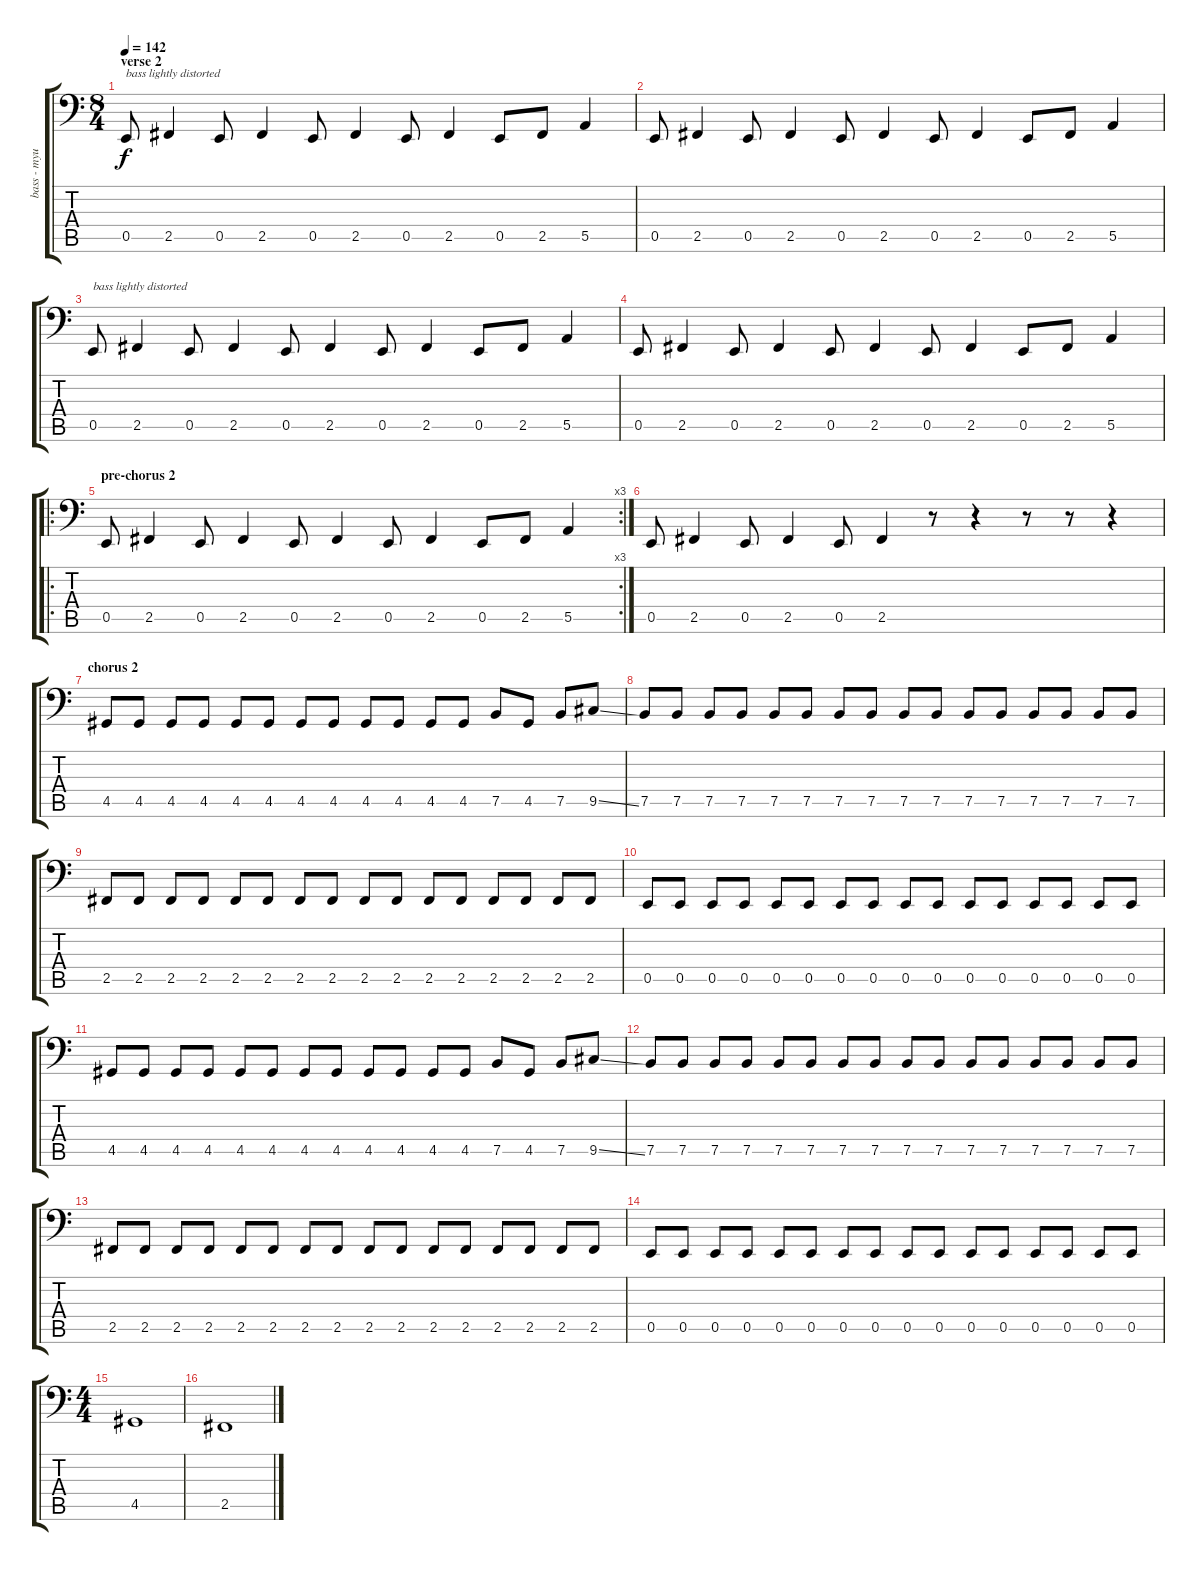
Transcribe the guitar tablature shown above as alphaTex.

\track ("bass - myung" "bass - myu") {instrument electricbassfinger}
\staff {score tabs}
\tuning (C3 G2 D2 A1 E1 B0) {hide}
\ts (8 4)
\section ("" "verse 2")
\tempo 142
\clef f4
\ks c
0.5.8{txt "bass lightly distorted" dy f} 2.5.4 0.5.8 2.5.4 0.5.8 2.5.4 0.5.8 2.5.4 0.5.8 2.5.8 5.5.4 |
0.5.8 2.5.4 0.5.8 2.5.4 0.5.8 2.5.4 0.5.8 2.5.4 0.5.8 2.5.8 5.5.4 |
0.5.8{txt "bass lightly distorted"} 2.5.4 0.5.8 2.5.4 0.5.8 2.5.4 0.5.8 2.5.4 0.5.8 2.5.8 5.5.4 |
0.5.8 2.5.4 0.5.8 2.5.4 0.5.8 2.5.4 0.5.8 2.5.4 0.5.8 2.5.8 5.5.4 |
\ro
\rc 3
\section ("" "pre-chorus 2")
0.5.8 2.5.4 0.5.8 2.5.4 0.5.8 2.5.4 0.5.8 2.5.4 0.5.8 2.5.8 5.5.4 |
0.5.8 2.5.4 0.5.8 2.5.4 0.5.8 2.5.4 r.8 r.4 r.8 r.8 r.4 |
\section ("" "chorus 2")
4.5.8 4.5.8 4.5.8 4.5.8 4.5.8 4.5.8 4.5.8 4.5.8 4.5.8 4.5.8 4.5.8 4.5.8 7.5.8 4.5.8 7.5.8 9.5{ss}.8 |
7.5.8 7.5.8 7.5.8 7.5.8 7.5.8 7.5.8 7.5.8 7.5.8 7.5.8 7.5.8 7.5.8 7.5.8 7.5.8 7.5.8 7.5.8 7.5.8 |
2.5.8 2.5.8 2.5.8 2.5.8 2.5.8 2.5.8 2.5.8 2.5.8 2.5.8 2.5.8 2.5.8 2.5.8 2.5.8 2.5.8 2.5.8 2.5.8 |
0.5.8 0.5.8 0.5.8 0.5.8 0.5.8 0.5.8 0.5.8 0.5.8 0.5.8 0.5.8 0.5.8 0.5.8 0.5.8 0.5.8 0.5.8 0.5.8 |
4.5.8 4.5.8 4.5.8 4.5.8 4.5.8 4.5.8 4.5.8 4.5.8 4.5.8 4.5.8 4.5.8 4.5.8 7.5.8 4.5.8 7.5.8 9.5{ss}.8 |
7.5.8 7.5.8 7.5.8 7.5.8 7.5.8 7.5.8 7.5.8 7.5.8 7.5.8 7.5.8 7.5.8 7.5.8 7.5.8 7.5.8 7.5.8 7.5.8 |
2.5.8 2.5.8 2.5.8 2.5.8 2.5.8 2.5.8 2.5.8 2.5.8 2.5.8 2.5.8 2.5.8 2.5.8 2.5.8 2.5.8 2.5.8 2.5.8 |
0.5.8 0.5.8 0.5.8 0.5.8 0.5.8 0.5.8 0.5.8 0.5.8 0.5.8 0.5.8 0.5.8 0.5.8 0.5.8 0.5.8 0.5.8 0.5.8 |
\ts (4 4)
4.5.1 |
2.5.1
